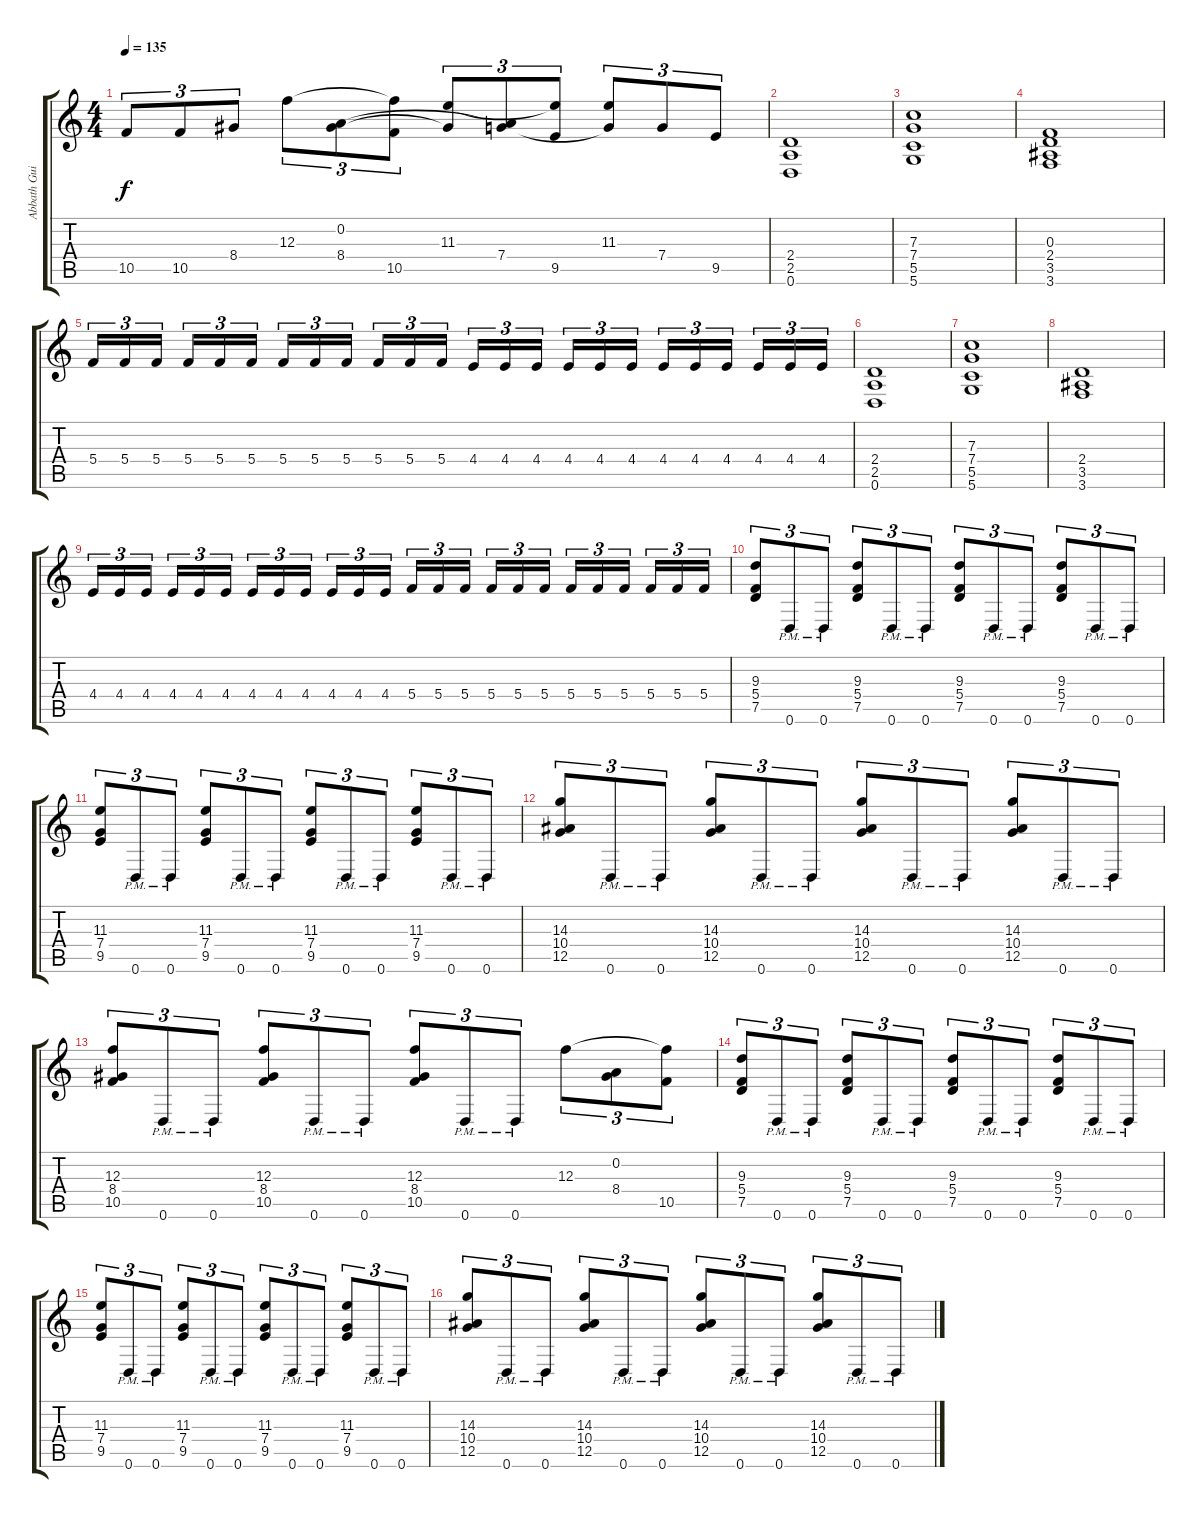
\track ("Abbath Guitar 2" "Abbath Gui") {instrument distortionguitar}
\staff {score tabs}
\tuning (D4 A3 F3 C3 G2 D2) {hide}
\ts (4 4)
\tempo 135
\clef g2
\ks c
10.5.8{tu (3 2) dy f} 10.5.8{tu (3 2)} 8.4.8{tu (3 2)} 12.3.8{tu (3 2)} (0.2 8.4).8{tu (3 2)} (12.3{t} 10.5).8{tu (3 2)} (11.3 8.4{t}).8{tu (3 2)} (0.2{t} 7.4).8{tu (3 2)} (11.3{t} 9.5).8{tu (3 2)} (11.3 7.4{t}).8{tu (3 2)} 7.4.8{tu (3 2)} 9.5.8{tu (3 2)} |
(2.4 2.5 0.6).1 |
(7.3 7.4 5.5 5.6).1 |
(0.3 2.4 3.5 3.6).1 |
5.4.16{tu (3 2)} 5.4.16{tu (3 2)} 5.4.16{tu (3 2) beam splitsecondary} 5.4.16{tu (3 2)} 5.4.16{tu (3 2)} 5.4.16{tu (3 2)} 5.4.16{tu (3 2)} 5.4.16{tu (3 2)} 5.4.16{tu (3 2) beam splitsecondary} 5.4.16{tu (3 2)} 5.4.16{tu (3 2)} 5.4.16{tu (3 2)} 4.4.16{tu (3 2)} 4.4.16{tu (3 2)} 4.4.16{tu (3 2) beam splitsecondary} 4.4.16{tu (3 2)} 4.4.16{tu (3 2)} 4.4.16{tu (3 2)} 4.4.16{tu (3 2)} 4.4.16{tu (3 2)} 4.4.16{tu (3 2) beam splitsecondary} 4.4.16{tu (3 2)} 4.4.16{tu (3 2)} 4.4.16{tu (3 2)} |
(2.4 2.5 0.6).1 |
(7.3 7.4 5.5 5.6).1 |
(2.4 3.5 3.6).1 |
4.4.16{tu (3 2)} 4.4.16{tu (3 2)} 4.4.16{tu (3 2) beam splitsecondary} 4.4.16{tu (3 2)} 4.4.16{tu (3 2)} 4.4.16{tu (3 2)} 4.4.16{tu (3 2)} 4.4.16{tu (3 2)} 4.4.16{tu (3 2) beam splitsecondary} 4.4.16{tu (3 2)} 4.4.16{tu (3 2)} 4.4.16{tu (3 2)} 5.4.16{tu (3 2)} 5.4.16{tu (3 2)} 5.4.16{tu (3 2) beam splitsecondary} 5.4.16{tu (3 2)} 5.4.16{tu (3 2)} 5.4.16{tu (3 2)} 5.4.16{tu (3 2)} 5.4.16{tu (3 2)} 5.4.16{tu (3 2) beam splitsecondary} 5.4.16{tu (3 2)} 5.4.16{tu (3 2)} 5.4.16{tu (3 2)} |
(9.3 5.4 7.5).8{tu (3 2)} 0.6{pm}.8{tu (3 2)} 0.6{pm}.8{tu (3 2)} (9.3 5.4 7.5).8{tu (3 2)} 0.6{pm}.8{tu (3 2)} 0.6{pm}.8{tu (3 2)} (9.3 5.4 7.5).8{tu (3 2)} 0.6{pm}.8{tu (3 2)} 0.6{pm}.8{tu (3 2)} (9.3 5.4 7.5).8{tu (3 2)} 0.6{pm}.8{tu (3 2)} 0.6{pm}.8{tu (3 2)} |
(11.3 7.4 9.5).8{tu (3 2)} 0.6{pm}.8{tu (3 2)} 0.6{pm}.8{tu (3 2)} (11.3 7.4 9.5).8{tu (3 2)} 0.6{pm}.8{tu (3 2)} 0.6{pm}.8{tu (3 2)} (11.3 7.4 9.5).8{tu (3 2)} 0.6{pm}.8{tu (3 2)} 0.6{pm}.8{tu (3 2)} (11.3 7.4 9.5).8{tu (3 2)} 0.6{pm}.8{tu (3 2)} 0.6{pm}.8{tu (3 2)} |
(14.3 10.4 12.5).8{tu (3 2)} 0.6{pm}.8{tu (3 2)} 0.6{pm}.8{tu (3 2)} (14.3 10.4 12.5).8{tu (3 2)} 0.6{pm}.8{tu (3 2)} 0.6{pm}.8{tu (3 2)} (14.3 10.4 12.5).8{tu (3 2)} 0.6{pm}.8{tu (3 2)} 0.6{pm}.8{tu (3 2)} (14.3 10.4 12.5).8{tu (3 2)} 0.6{pm}.8{tu (3 2)} 0.6{pm}.8{tu (3 2)} |
(12.3 8.4 10.5).8{tu (3 2)} 0.6{pm}.8{tu (3 2)} 0.6{pm}.8{tu (3 2)} (12.3 8.4 10.5).8{tu (3 2)} 0.6{pm}.8{tu (3 2)} 0.6{pm}.8{tu (3 2)} (12.3 8.4 10.5).8{tu (3 2)} 0.6{pm}.8{tu (3 2)} 0.6{pm}.8{tu (3 2)} 12.3.8{tu (3 2)} (0.2 8.4).8{tu (3 2)} (12.3{t} 10.5).8{tu (3 2)} |
(9.3 5.4 7.5).8{tu (3 2)} 0.6{pm}.8{tu (3 2)} 0.6{pm}.8{tu (3 2)} (9.3 5.4 7.5).8{tu (3 2)} 0.6{pm}.8{tu (3 2)} 0.6{pm}.8{tu (3 2)} (9.3 5.4 7.5).8{tu (3 2)} 0.6{pm}.8{tu (3 2)} 0.6{pm}.8{tu (3 2)} (9.3 5.4 7.5).8{tu (3 2)} 0.6{pm}.8{tu (3 2)} 0.6{pm}.8{tu (3 2)} |
(11.3 7.4 9.5).8{tu (3 2)} 0.6{pm}.8{tu (3 2)} 0.6{pm}.8{tu (3 2)} (11.3 7.4 9.5).8{tu (3 2)} 0.6{pm}.8{tu (3 2)} 0.6{pm}.8{tu (3 2)} (11.3 7.4 9.5).8{tu (3 2)} 0.6{pm}.8{tu (3 2)} 0.6{pm}.8{tu (3 2)} (11.3 7.4 9.5).8{tu (3 2)} 0.6{pm}.8{tu (3 2)} 0.6{pm}.8{tu (3 2)} |
(14.3 10.4 12.5).8{tu (3 2)} 0.6{pm}.8{tu (3 2)} 0.6{pm}.8{tu (3 2)} (14.3 10.4 12.5).8{tu (3 2)} 0.6{pm}.8{tu (3 2)} 0.6{pm}.8{tu (3 2)} (14.3 10.4 12.5).8{tu (3 2)} 0.6{pm}.8{tu (3 2)} 0.6{pm}.8{tu (3 2)} (14.3 10.4 12.5).8{tu (3 2)} 0.6{pm}.8{tu (3 2)} 0.6{pm}.8{tu (3 2)}
